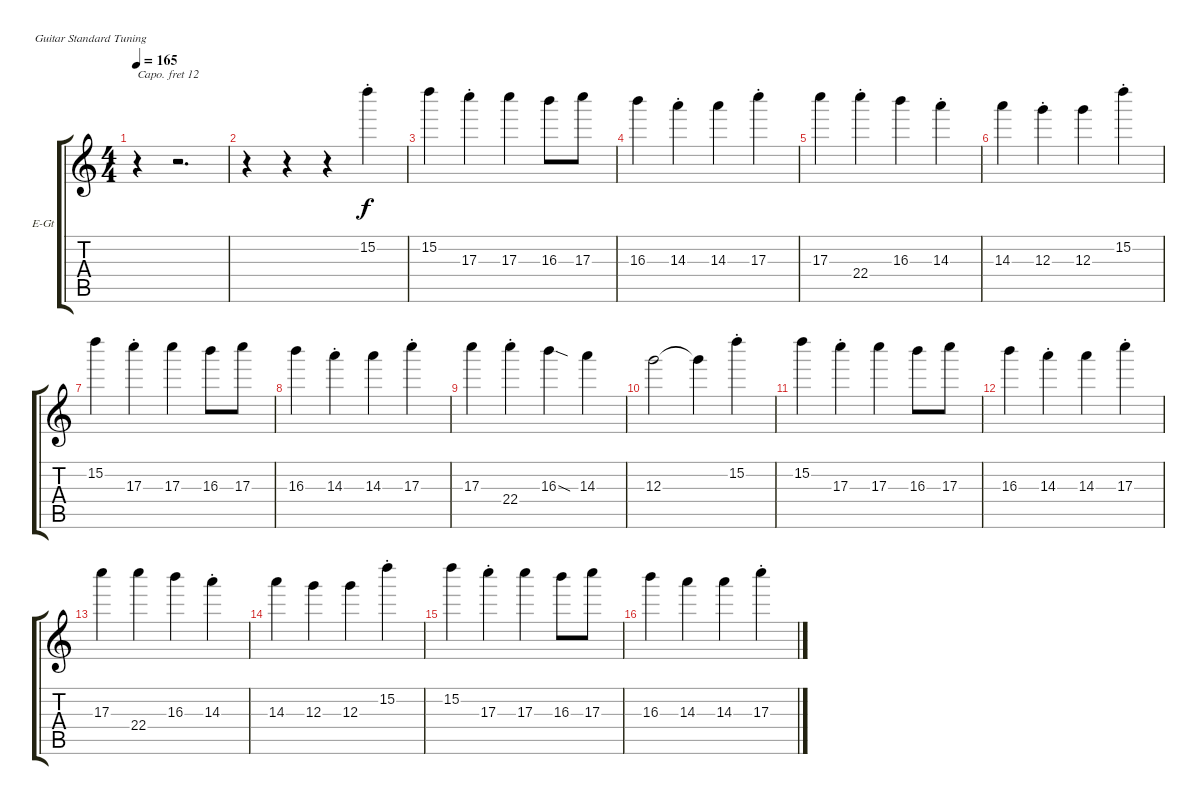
\bracketExtendMode groupsimilarinstruments
\firstSystemTrackNameOrientation horizontal
\otherSystemsTrackNameOrientation horizontal
\track ("Äîðîæêà 4" "E-Gt") {instrument distortionguitar}
\staff {score tabs}
\capo 12
\tuning (E4 B3 G3 D3 A2 E2)
\ts (4 4)
\beaming (8 2 2 2 2)
\tempo 165
\clef g2
\ks c
r.4{dy f instrument distortionguitar} r.2{d} |
r.4 r.4 r.4 15.2{st}.4 |
15.2.4 17.3{st}.4 17.3.4 16.3.8 17.3.8 |
16.3.4 14.3{st}.4 14.3.4 17.3{st}.4 |
17.3.4 22.4{st}.4 16.3.4 14.3{st}.4 |
14.3.4 12.3{st}.4 12.3.4 15.2{st}.4 |
15.2.4 17.3{st}.4 17.3.4 16.3.8 17.3.8 |
16.3.4 14.3{st}.4 14.3.4 17.3{st}.4 |
17.3.4 22.4{st}.4 16.3{sod}.4 14.3.4 |
12.3.2 12.3{t}.4 15.2{st}.4 |
15.2.4 17.3{st}.4 17.3.4 16.3.8 17.3.8 |
16.3.4 14.3{st}.4 14.3.4 17.3{st}.4 |
17.3.4 22.4.4 16.3.4 14.3{st}.4 |
14.3.4 12.3.4 12.3.4 15.2{st}.4 |
15.2.4 17.3{st}.4 17.3.4 16.3.8 17.3.8 |
16.3.4 14.3.4 14.3.4 17.3{st}.4
